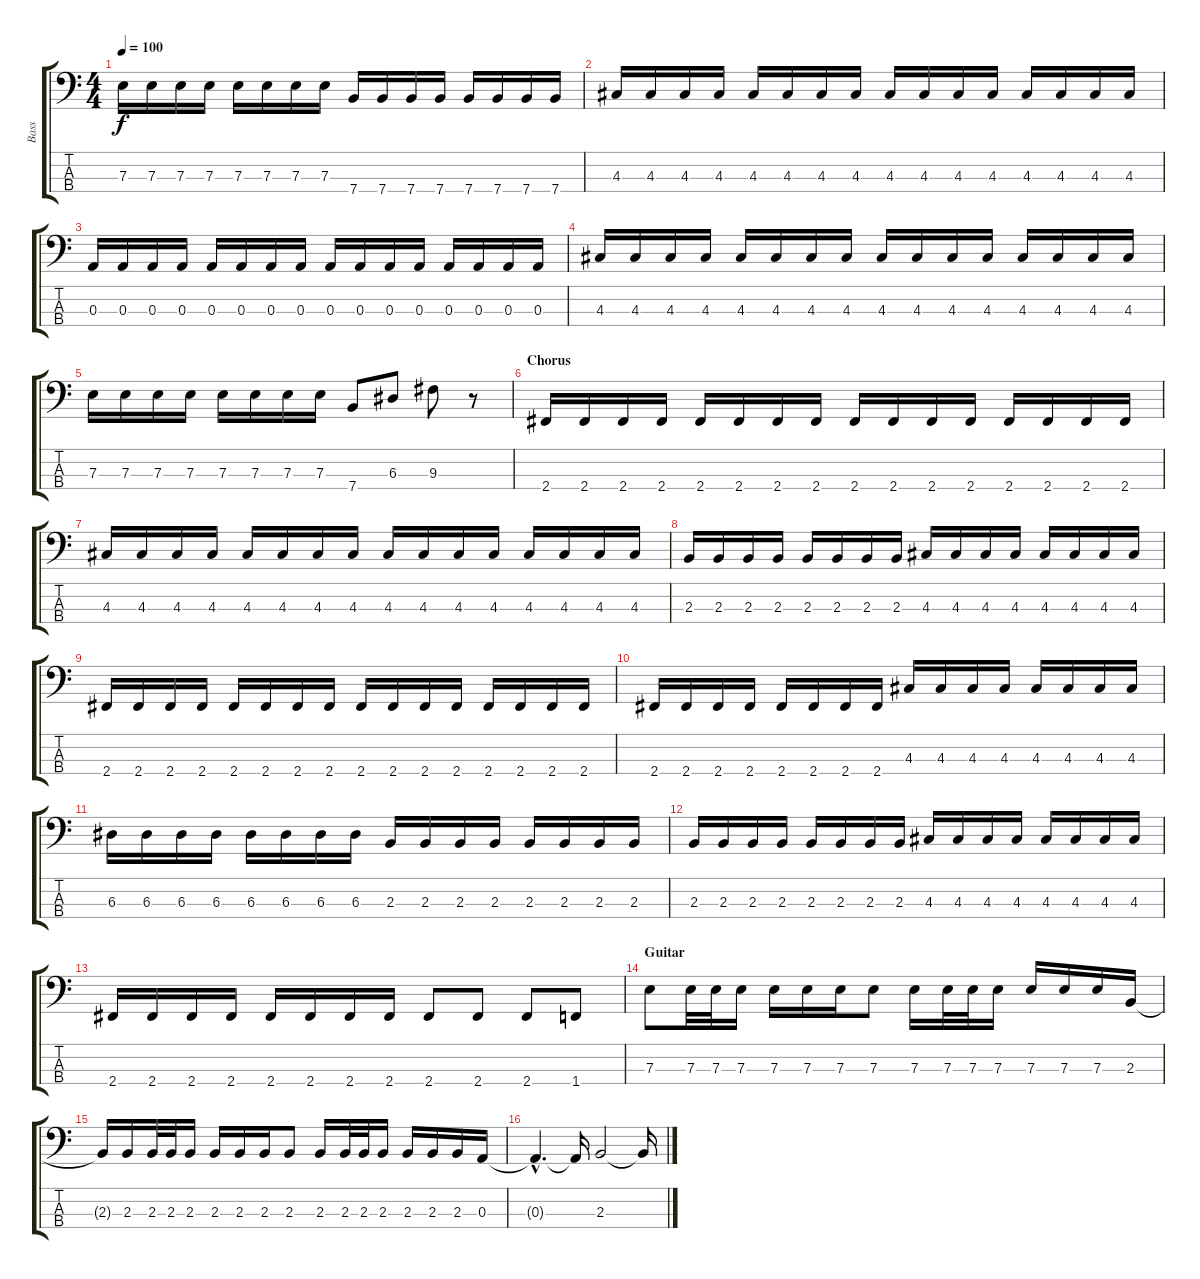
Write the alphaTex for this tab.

\track ("Bass" "Bass") {instrument electricbassfinger}
\staff {score tabs}
\tuning (G2 D2 A1 E1) {hide}
\ts (4 4)
\tempo 100
\clef f4
\ks c
7.3.16{dy f} 7.3.16 7.3.16 7.3.16 7.3.16 7.3.16 7.3.16 7.3.16 7.4.16 7.4.16 7.4.16 7.4.16 7.4.16 7.4.16 7.4.16 7.4.16 |
\section ("" "")
4.3.16 4.3.16 4.3.16 4.3.16 4.3.16 4.3.16 4.3.16 4.3.16 4.3.16 4.3.16 4.3.16 4.3.16 4.3.16 4.3.16 4.3.16 4.3.16 |
0.3.16 0.3.16 0.3.16 0.3.16 0.3.16 0.3.16 0.3.16 0.3.16 0.3.16 0.3.16 0.3.16 0.3.16 0.3.16 0.3.16 0.3.16 0.3.16 |
4.3.16 4.3.16 4.3.16 4.3.16 4.3.16 4.3.16 4.3.16 4.3.16 4.3.16 4.3.16 4.3.16 4.3.16 4.3.16 4.3.16 4.3.16 4.3.16 |
7.3.16 7.3.16 7.3.16 7.3.16 7.3.16 7.3.16 7.3.16 7.3.16 7.4.8 6.3.8 9.3.8 r.8 |
\section ("" "Chorus")
2.4.16 2.4.16 2.4.16 2.4.16 2.4.16 2.4.16 2.4.16 2.4.16 2.4.16 2.4.16 2.4.16 2.4.16 2.4.16 2.4.16 2.4.16 2.4.16 |
4.3.16 4.3.16 4.3.16 4.3.16 4.3.16 4.3.16 4.3.16 4.3.16 4.3.16 4.3.16 4.3.16 4.3.16 4.3.16 4.3.16 4.3.16 4.3.16 |
2.3.16 2.3.16 2.3.16 2.3.16 2.3.16 2.3.16 2.3.16 2.3.16 4.3.16 4.3.16 4.3.16 4.3.16 4.3.16 4.3.16 4.3.16 4.3.16 |
2.4.16 2.4.16 2.4.16 2.4.16 2.4.16 2.4.16 2.4.16 2.4.16 2.4.16 2.4.16 2.4.16 2.4.16 2.4.16 2.4.16 2.4.16 2.4.16 |
2.4.16 2.4.16 2.4.16 2.4.16 2.4.16 2.4.16 2.4.16 2.4.16 4.3.16 4.3.16 4.3.16 4.3.16 4.3.16 4.3.16 4.3.16 4.3.16 |
6.3.16 6.3.16 6.3.16 6.3.16 6.3.16 6.3.16 6.3.16 6.3.16 2.3.16 2.3.16 2.3.16 2.3.16 2.3.16 2.3.16 2.3.16 2.3.16 |
2.3.16 2.3.16 2.3.16 2.3.16 2.3.16 2.3.16 2.3.16 2.3.16 4.3.16 4.3.16 4.3.16 4.3.16 4.3.16 4.3.16 4.3.16 4.3.16 |
2.4.16 2.4.16 2.4.16 2.4.16 2.4.16 2.4.16 2.4.16 2.4.16 2.4.8 2.4.8 2.4.8 1.4.8 |
\section ("" "Guitar")
7.3.8 7.3.32 7.3.32 7.3.16 7.3.16 7.3.16 7.3.16 7.3.8 7.3.16 7.3.32 7.3.32 7.3.16 7.3.16 7.3.16 7.3.16 2.3.16 |
2.3{t}.16 2.3.16 2.3.32 2.3.32 2.3.16 2.3.16 2.3.16 2.3.16 2.3.8 2.3.16 2.3.32 2.3.32 2.3.16 2.3.16 2.3.16 2.3.16 0.3.16 |
0.3{hac t}.4{d} 0.3{t}.16 2.3.2 2.3{t}.16
